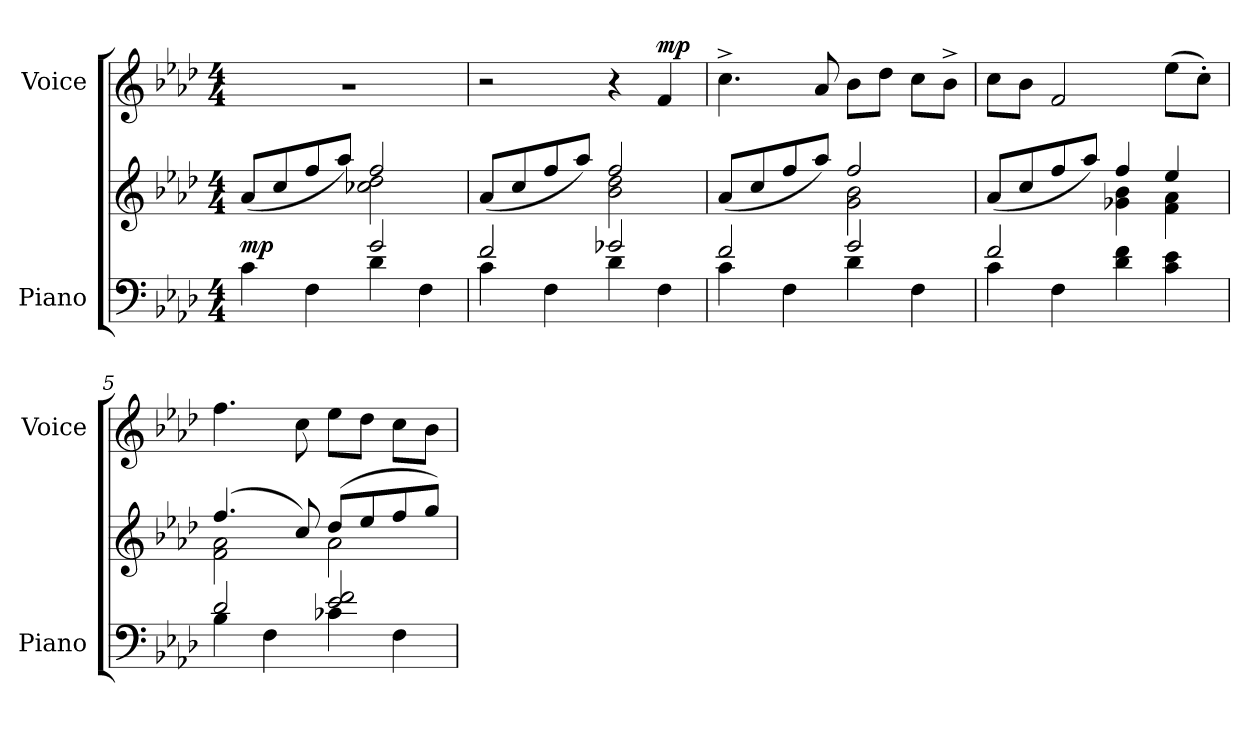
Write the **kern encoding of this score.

**kern	**kern	**dynam	**kern	**dynam
*part2	*part2	*part2	*part1	*part1
*staff3	*staff2	*staff2/3	*staff1	*staff1
*I"Piano	*	*	*I"Voice	*
*I'Piano	*	*	*I'Voice	*
*clefF4	*clefG2	*	*clefG2	*
*k[b-e-a-d-]	*k[b-e-a-d-]	*	*k[b-e-a-d-]	*
*M4/4	*M4/4	*	*M4/4	*
=1	=1	=1	=1	=1
*^	*^	*	*	*
!	!	!	!	!LO:DY:a=2	!	!
4c\	2ryy	(>8a-/L	2ryy	mp	1rcc	.
.	.	8cc/	.	.	.	.
4F\	.	8ff/	.	.	.	.
.	.	8aa-/J)	.	.	.	.
4d-\	2g/	2ff/	2cc-X\ 2dd-\	.	.	.
4F\	.	.	.	.	.	.
=2	=2	=2	=2	=2	=2	=2
2f/	4c\	(>8a-/L	2ryy	.	2r	.
.	.	8cc/	.	.	.	.
.	4F\	8ff/	.	.	.	.
.	.	8aa-/J)	.	.	.	.
2g-X/	4d-\	2ff/	2b-\ 2dd-\	.	4r	.
!	!	!	!	!	!	!LO:DY:a
.	4F\	.	.	.	4f/	mp
=3	=3	=3	=3	=3	=3	=3
2f/	4c\	(>8a-/L	2ryy	.	4.cc^<\	.
.	.	8cc/	.	.	.	.
.	4F\	8ff/	.	.	.	.
.	.	8aa-/J)	.	.	8a-/	.
2g/	4d-\	2ff/	2g\ 2b-\	.	8b-\L	.
.	.	.	.	.	8dd-\J	.
.	4F\	.	.	.	8cc\L	.
.	.	.	.	.	8b-^<\J	.
=4	=4	=4	=4	=4	=4	=4
2f/	4c\	(>8a-/L	2ryy	.	8cc\L	.
.	.	8cc/	.	.	8b-\J	.
.	4F\	8ff/	.	.	2f/	.
.	.	8aa-/J)	.	.	.	.
2ryy	4d-\ 4f\	4ff/	4g-X\ 4b-\	.	.	.
.	4c\ 4e-\	4ee-/	4f\ 4a-\	.	(<8ee-\L	.
.	.	.	.	.	8cc'<\J)	.
!!LO:LB:g=z
=5	=5	=5	=5	=5	=5	=5
2d-/	4B-\	(>4.ff/	2f\ 2a-\	.	4.ffZ<\	.
.	4F\	.	.	.	.	.
.	.	8cc/)	.	.	8cc\	.
2e-/ 2f/	4c-X\	(>8dd-/L	2a-\	.	8ee-\L	.
.	.	8ee-/	.	.	8dd-\J	.
.	4F\	8ff/	.	.	8cc\L	.
.	.	8gg/J)	.	.	8b-Z<\J	.
*v	*v	*	*	*	*	*
*	*v	*v	*	*	*
=	=	=	=	=
*-	*-	*-	*-	*-
